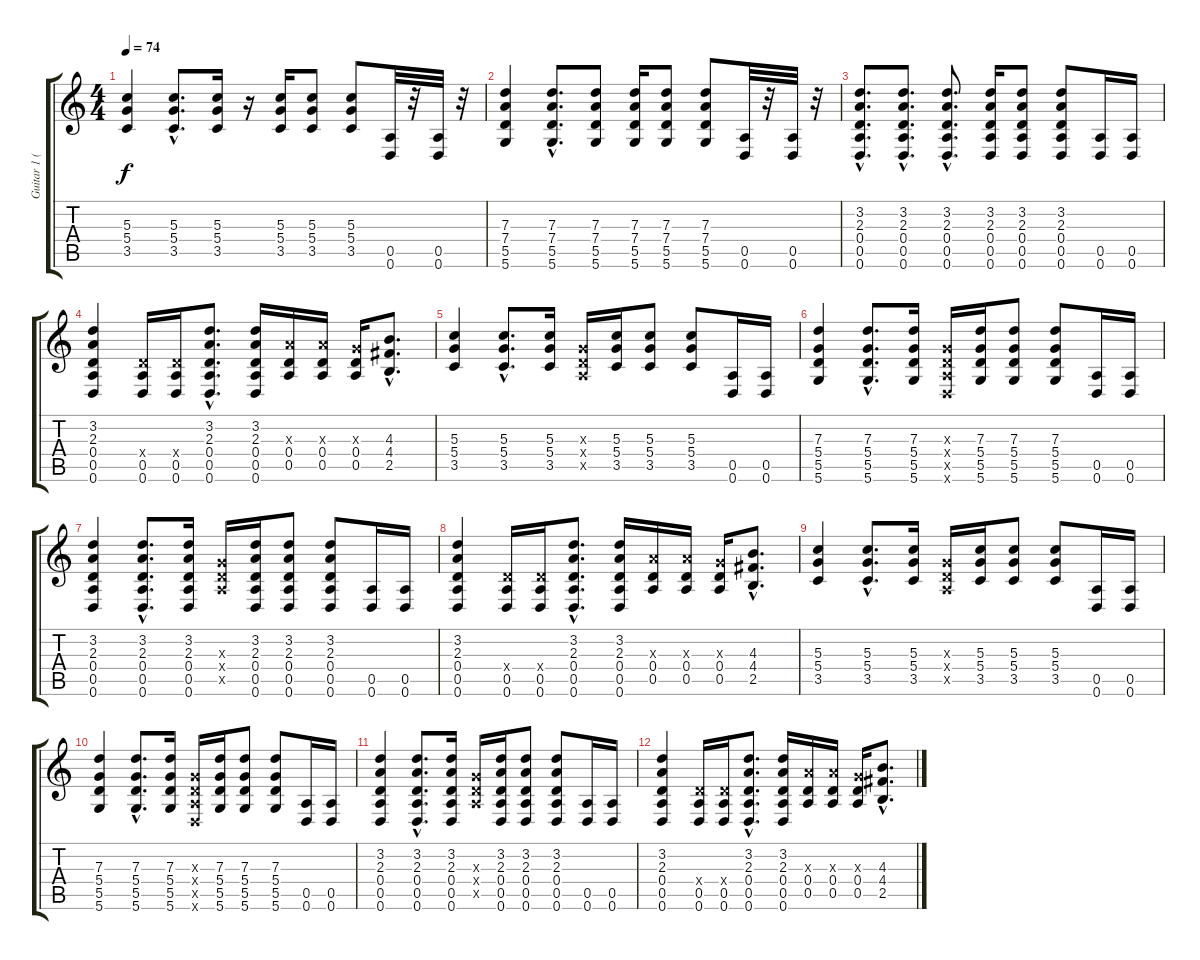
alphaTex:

\track ("Guitar 1 (clean and overdriven)" "Guitar 1 (") {instrument electricguitarclean}
\staff {score tabs}
\tuning (E4 B3 G3 D3 A2 D2) {hide}
\ts (4 4)
\tempo 74
\clef g2
\ks c
(5.3 5.4 3.5).4{dy f} (5.3{hac} 5.4{hac} 3.5{hac}).8{d} (5.3 5.4 3.5).16 r.16 (5.3 5.4 3.5).16 (5.3 5.4 3.5).8 (5.3 5.4 3.5).8 (0.5 0.6).32 r.32 (0.5 0.6).32 r.32 |
(7.3 7.4 5.5 5.6).4 (7.3{hac} 7.4{hac} 5.5{hac} 5.6{hac}).8{d} (7.3 7.4 5.5 5.6).8 (7.3 7.4 5.5 5.6).16 (7.3 7.4 5.5 5.6).8 (7.3 7.4 5.5 5.6).8 (0.5 0.6).32 r.32 (0.5 0.6).32 r.32 |
(3.2{hac} 2.3{hac} 0.4{hac} 0.5{hac} 0.6{hac}).8{d} (3.2{hac} 2.3{hac} 0.4{hac} 0.5{hac} 0.6{hac}).8{d} (3.2{hac} 2.3{hac} 0.4{hac} 0.5{hac} 0.6{hac}).8{d} (3.2 2.3 0.4 0.5 0.6).16 (3.2 2.3 0.4 0.5 0.6).8 (3.2 2.3 0.4 0.5 0.6).8 (0.5 0.6).16 (0.5 0.6).16 |
(3.2 2.3 0.4 0.5 0.6).4 (0.4{x} 0.5 0.6).16 (0.4{x} 0.5 0.6).16 (3.2{hac} 2.3{hac} 0.4{hac} 0.5{hac} 0.6{hac}).8{d} (3.2 2.3 0.4 0.5 0.6).16 (2.3{x} 0.4 0.5).16 (2.3{x} 0.4 0.5).16 (0.3{x} 0.4 0.5).16 (4.3{hac} 4.4{hac} 2.5{hac}).8{d} |
(5.3 5.4 3.5).4 (5.3{hac} 5.4{hac} 3.5{hac}).8{d} (5.3 5.4 3.5).16 (0.3{x} 0.4{x} 0.5{x}).16 (5.3 5.4 3.5).16 (5.3 5.4 3.5).8 (5.3 5.4 3.5).8 (0.5 0.6).16 (0.5 0.6).16 |
(7.3 5.4 5.5 5.6).4 (7.3{hac} 5.4{hac} 5.5{hac} 5.6{hac}).8{d} (7.3 5.4 5.5 5.6).16 (0.3{x} 0.4{x} 0.5{x} 0.6{x}).16 (7.3 5.4 5.5 5.6).16 (7.3 5.4 5.5 5.6).8 (7.3 5.4 5.5 5.6).8 (0.5 0.6).16 (0.5 0.6).16 |
(3.2 2.3 0.4 0.5 0.6).4{volume 11} (3.2{hac} 2.3{hac} 0.4{hac} 0.5{hac} 0.6{hac}).8{d} (3.2 2.3 0.4 0.5 0.6).16 (0.3{x} 0.4{x} 0.5{x}).16{volume 9} (3.2 2.3 0.4 0.5 0.6).16 (3.2 2.3 0.4 0.5 0.6).8 (3.2 2.3 0.4 0.5 0.6).8 (0.5 0.6).16 (0.5 0.6).16 |
(3.2 2.3 0.4 0.5 0.6).4{volume 7} (0.4{x} 0.5 0.6).16 (0.4{x} 0.5 0.6).16 (3.2{hac} 2.3{hac} 0.4{hac} 0.5{hac} 0.6{hac}).8{d} (3.2 2.3 0.4 0.5 0.6).16{volume 5} (2.3{x} 0.4 0.5).16 (2.3{x} 0.4 0.5).16 (0.3{x} 0.4 0.5).16 (4.3{hac} 4.4{hac} 2.5{hac}).8{d} |
(5.3 5.4 3.5).4{volume 4} (5.3{hac} 5.4{hac} 3.5{hac}).8{d} (5.3 5.4 3.5).16 (0.3{x} 0.4{x} 0.5{x}).16 (5.3 5.4 3.5).16{volume 3} (5.3 5.4 3.5).8 (5.3 5.4 3.5).8 (0.5 0.6).16 (0.5 0.6).16 |
(7.3 5.4 5.5 5.6).4{volume 2} (7.3{hac} 5.4{hac} 5.5{hac} 5.6{hac}).8{d} (7.3 5.4 5.5 5.6).16 (0.3{x} 0.4{x} 0.5{x} 0.6{x}).16 (7.3 5.4 5.5 5.6).16{volume 2} (7.3 5.4 5.5 5.6).8 (7.3 5.4 5.5 5.6).8 (0.5 0.6).16 (0.5 0.6).16 |
(3.2 2.3 0.4 0.5 0.6).4{volume 1} (3.2{hac} 2.3{hac} 0.4{hac} 0.5{hac} 0.6{hac}).8{d} (3.2 2.3 0.4 0.5 0.6).16 (0.3{x} 0.4{x} 0.5{x}).16{volume 0} (3.2 2.3 0.4 0.5 0.6).16 (3.2 2.3 0.4 0.5 0.6).8 (3.2 2.3 0.4 0.5 0.6).8 (0.5 0.6).16 (0.5 0.6).16 |
(3.2 2.3 0.4 0.5 0.6).4{volume 0} (0.4{x} 0.5 0.6).16 (0.4{x} 0.5 0.6).16 (3.2{hac} 2.3{hac} 0.4{hac} 0.5{hac} 0.6{hac}).8{d} (3.2 2.3 0.4 0.5 0.6).16 (2.3{x} 0.4 0.5).16 (2.3{x} 0.4 0.5).16 (0.3{x} 0.4 0.5).16 (4.3{hac} 4.4{hac} 2.5{hac}).8{d}
